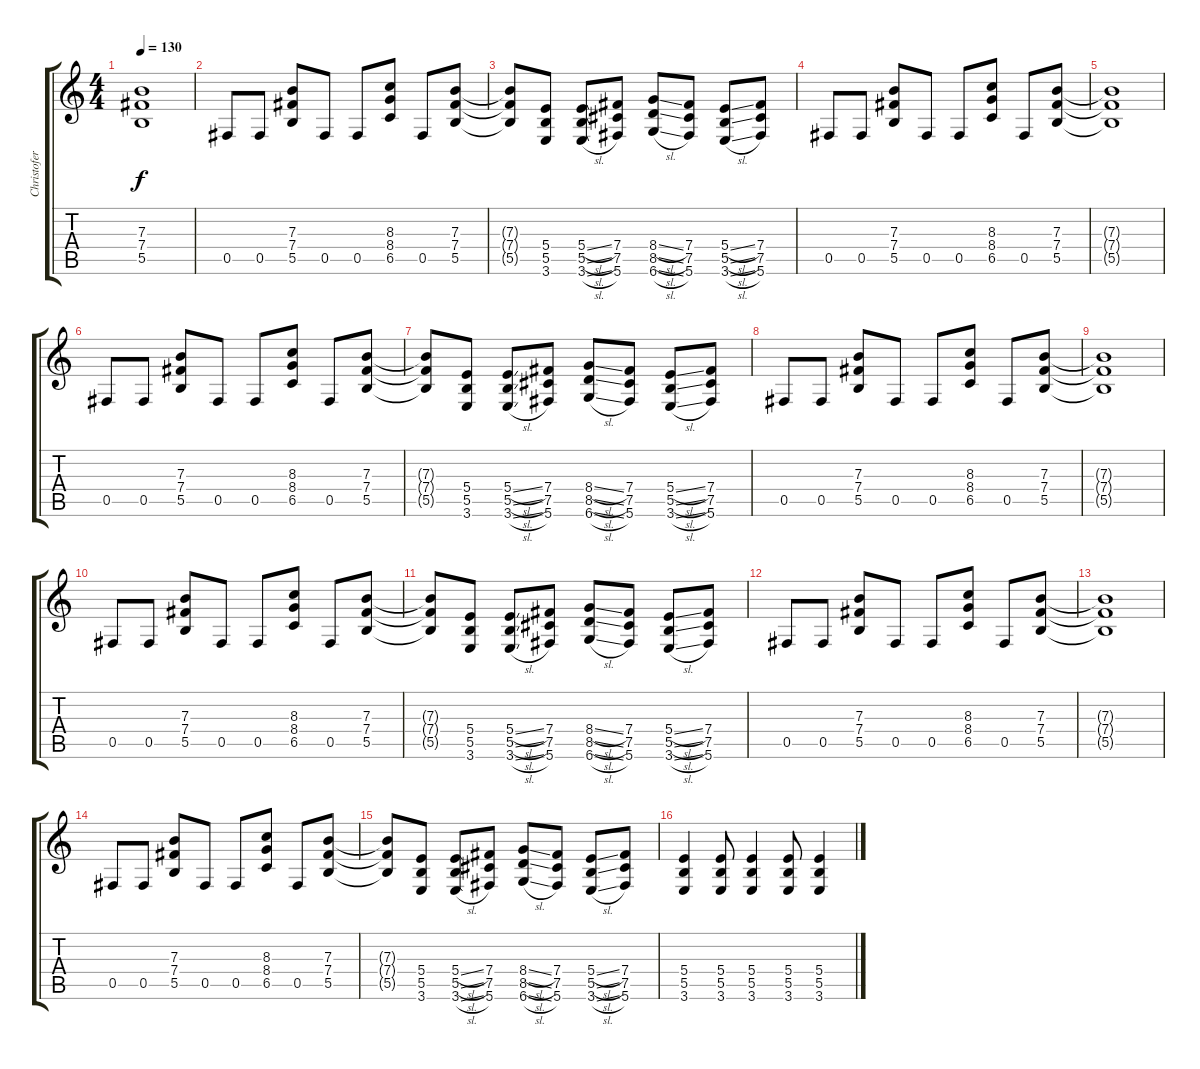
\track ("Christofer Johnsson" "Christofer") {instrument distortionguitar}
\staff {score tabs}
\tuning (Db4 Ab3 E3 B2 Gb2 Db2) {hide}
\ts (4 4)
\tempo 130
\clef g2
\ks c
(7.3{t} 7.4{t} 5.5{t}).1{dy f} |
0.5.8 0.5.8 (7.3 7.4 5.5).8 0.5.8 0.5.8 (8.3 8.4 6.5).8 0.5.8 (7.3 7.4 5.5).8 |
(7.3{t} 7.4{t} 5.5{t}).8 (5.4 5.5 3.6).8 (5.4{sl} 5.5{sl} 3.6{sl}).8 (7.4 7.5 5.6).8 (8.4{sl} 8.5{sl} 6.6{sl}).8 (7.4 7.5 5.6).8 (5.4{sl} 5.5{sl} 3.6{sl}).8 (7.4 7.5 5.6).8 |
0.5.8 0.5.8 (7.3 7.4 5.5).8 0.5.8 0.5.8 (8.3 8.4 6.5).8 0.5.8 (7.3 7.4 5.5).8 |
(7.3{t} 7.4{t} 5.5{t}).1 |
0.5.8 0.5.8 (7.3 7.4 5.5).8 0.5.8 0.5.8 (8.3 8.4 6.5).8 0.5.8 (7.3 7.4 5.5).8 |
(7.3{t} 7.4{t} 5.5{t}).8 (5.4 5.5 3.6).8 (5.4{sl} 5.5{sl} 3.6{sl}).8 (7.4 7.5 5.6).8 (8.4{sl} 8.5{sl} 6.6{sl}).8 (7.4 7.5 5.6).8 (5.4{sl} 5.5{sl} 3.6{sl}).8 (7.4 7.5 5.6).8 |
0.5.8 0.5.8 (7.3 7.4 5.5).8 0.5.8 0.5.8 (8.3 8.4 6.5).8 0.5.8 (7.3 7.4 5.5).8 |
(7.3{t} 7.4{t} 5.5{t}).1 |
0.5.8 0.5.8 (7.3 7.4 5.5).8 0.5.8 0.5.8 (8.3 8.4 6.5).8 0.5.8 (7.3 7.4 5.5).8 |
(7.3{t} 7.4{t} 5.5{t}).8 (5.4 5.5 3.6).8 (5.4{sl} 5.5{sl} 3.6{sl}).8 (7.4 7.5 5.6).8 (8.4{sl} 8.5{sl} 6.6{sl}).8 (7.4 7.5 5.6).8 (5.4{sl} 5.5{sl} 3.6{sl}).8 (7.4 7.5 5.6).8 |
0.5.8 0.5.8 (7.3 7.4 5.5).8 0.5.8 0.5.8 (8.3 8.4 6.5).8 0.5.8 (7.3 7.4 5.5).8 |
(7.3{t} 7.4{t} 5.5{t}).1 |
0.5.8 0.5.8 (7.3 7.4 5.5).8 0.5.8 0.5.8 (8.3 8.4 6.5).8 0.5.8 (7.3 7.4 5.5).8 |
(7.3{t} 7.4{t} 5.5{t}).8 (5.4 5.5 3.6).8 (5.4{sl} 5.5{sl} 3.6{sl}).8 (7.4 7.5 5.6).8 (8.4{sl} 8.5{sl} 6.6{sl}).8 (7.4 7.5 5.6).8 (5.4{sl} 5.5{sl} 3.6{sl}).8 (7.4 7.5 5.6).8 |
(5.4 5.5 3.6).4 (5.4 5.5 3.6).8 (5.4 5.5 3.6).4 (5.4 5.5 3.6).8 (5.4 5.5 3.6).4
